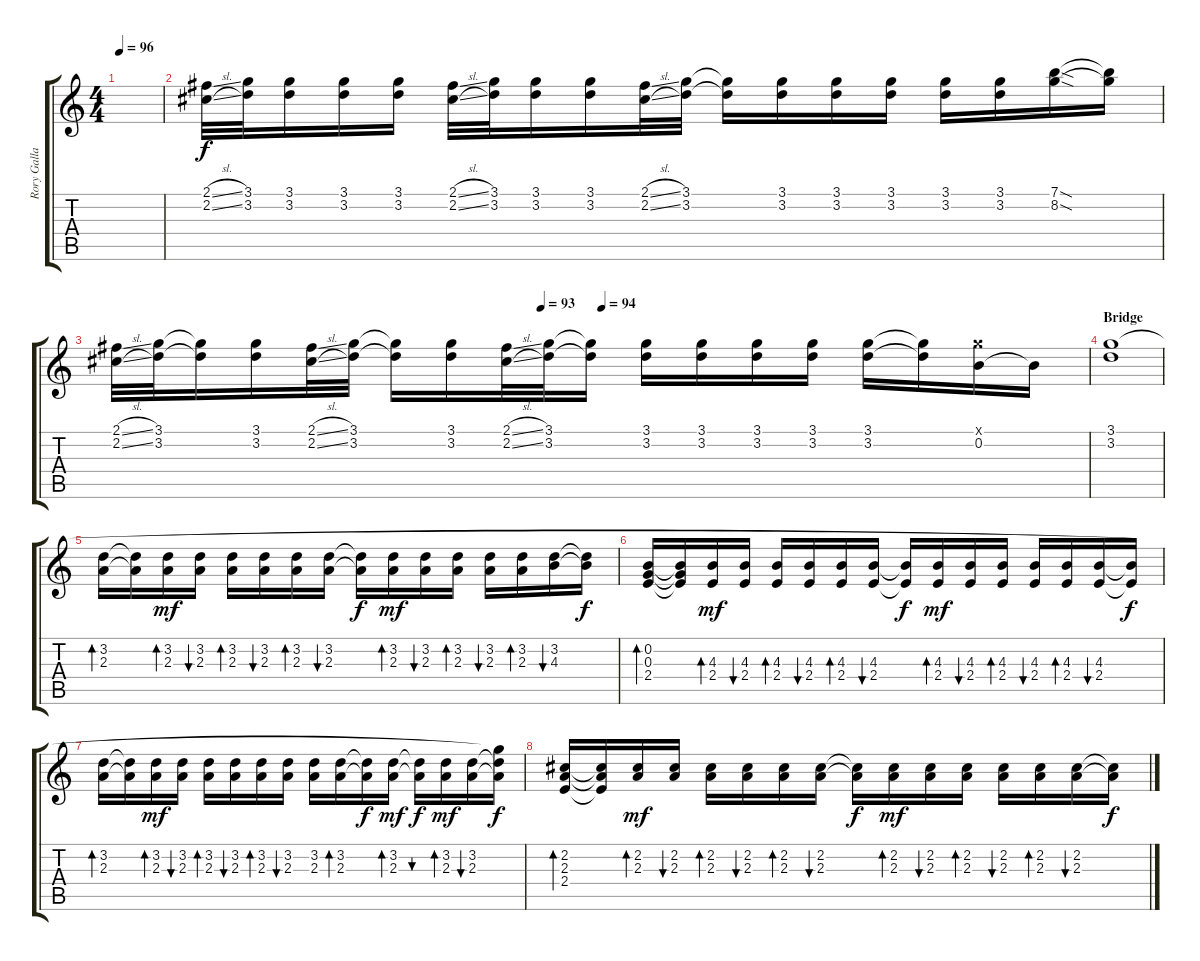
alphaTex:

\track ("Rory Gallagher (For Sound)" "Rory Galla") {instrument distortionguitar}
\staff {score tabs}
\tuning (E4 B3 G3 D3 A2 D2) {hide}
\ts (4 4)
\tempo 96
\clef g2
\ks c
|
(2.1{sl} 2.2{sl}).32 (3.1 3.2).32 (3.1 3.2).16 (3.1 3.2).16 (3.1 3.2).16 (2.1{sl} 2.2{sl}).32 (3.1 3.2).32 (3.1 3.2).16 (3.1 3.2).16 (2.1{sl} 2.2{sl}).32 (3.1 3.2).32 (3.1{t} 3.2{t}).16 (3.1 3.2).16 (3.1 3.2).16 (3.1 3.2).16 (3.1 3.2).16 (3.1 3.2).16 (7.1{sod} 8.2{sod}).16 (7.1{t} 8.2{t}).16 |
\tempo (94 0.5)
\tempo (93 0.4375)
(2.1{sl} 2.2{sl}).32 (3.1 3.2).32 (3.1{t} 3.2{t}).16 (3.1 3.2).16 (2.1{sl} 2.2{sl}).32 (3.1 3.2).32 (3.1{t} 3.2{t}).16 (3.1 3.2).16 (2.1{sl} 2.2{sl}).32 (3.1 3.2).32 (3.1{t} 3.2{t}).16 (3.1 3.2).16 (3.1 3.2).16 (3.1 3.2).16 (3.1 3.2).16 (3.1 3.2).16 (3.1{t} 3.2{t}).16 (3.1{x} 0.2).16 0.2{t}.16 |
\section ("" "Bridge")
(3.1 3.2).1 |
(3.2 2.3).16{bd 60} (3.2{t} 2.3{t}).16 (3.2 2.3).16{bd 60 dy mf} (3.2 2.3).16{bu 60} (3.2 2.3).16{bd 60} (3.2 2.3).16{bu 60} (3.2 2.3).16{bd 60} (3.2 2.3).16{bu 60} (3.2{t} 2.3{t}).16{dy f} (3.2 2.3).16{bd 60 dy mf} (3.2 2.3).16{bu 60} (3.2 2.3).16{bd 60} (3.2 2.3).16{bu 60} (3.2 2.3).16{bd 60} (3.2 4.3).16{bu 60} (3.2{t} 4.3{t}).16{dy f} |
(0.2 0.3 2.4).16{bd 60} (0.2{t} 0.3{t} 2.4{t}).16 (4.3 2.4).16{bd 60 dy mf} (4.3 2.4).16{bu 60} (4.3 2.4).16{bd 60} (4.3 2.4).16{bu 60} (4.3 2.4).16{bd 60} (4.3 2.4).16{bu 60} (4.3{t} 2.4{t}).16{dy f} (4.3 2.4).16{bd 60 dy mf} (4.3 2.4).16{bu 60} (4.3 2.4).16{bd 60} (4.3 2.4).16{bu 60} (4.3 2.4).16{bd 60} (4.3 2.4).16{bu 60} (4.3{t} 2.4{t}).16{dy f} |
(3.2 2.3).16{bd 60} (3.2{t} 2.3{t}).16 (3.2 2.3).16{bd 60 dy mf} (3.2 2.3).16{bu 60} (3.2 2.3).16{bd 60} (3.2 2.3).16{bu 60} (3.2 2.3).16{bd 60} (3.2 2.3).16{bu 60} (3.2 2.3).16 (3.2 2.3).16{bd 60} (3.2{t} 2.3{t}).16{dy f} (3.2 2.3).16{bd 60 dy mf} (3.2{t} 2.3{t}).16{bu 60 dy f} (3.2 2.3).16{bd 60 dy mf} (3.2 2.3).16{bu 60} (3.1{t} 3.2{t} 2.3{t}).16{dy f} |
(2.2 2.3 2.4).16{bd 60} (2.2{t} 2.3{t} 2.4{t}).16 (2.2 2.3).16{bd 60 dy mf} (2.2 2.3).16{bu 60} (2.2 2.3).16{bd 60} (2.2 2.3).16{bu 60} (2.2 2.3).16{bd 60} (2.2 2.3).16{bu 60} (2.2{t} 2.3{t}).16{dy f} (2.2 2.3).16{bd 60 dy mf} (2.2 2.3).16{bu 60} (2.2 2.3).16{bd 60} (2.2 2.3).16{bu 60} (2.2 2.3).16{bd 60} (2.2 2.3).16{bu 60} (2.2{t} 2.3{t}).16{dy f}
